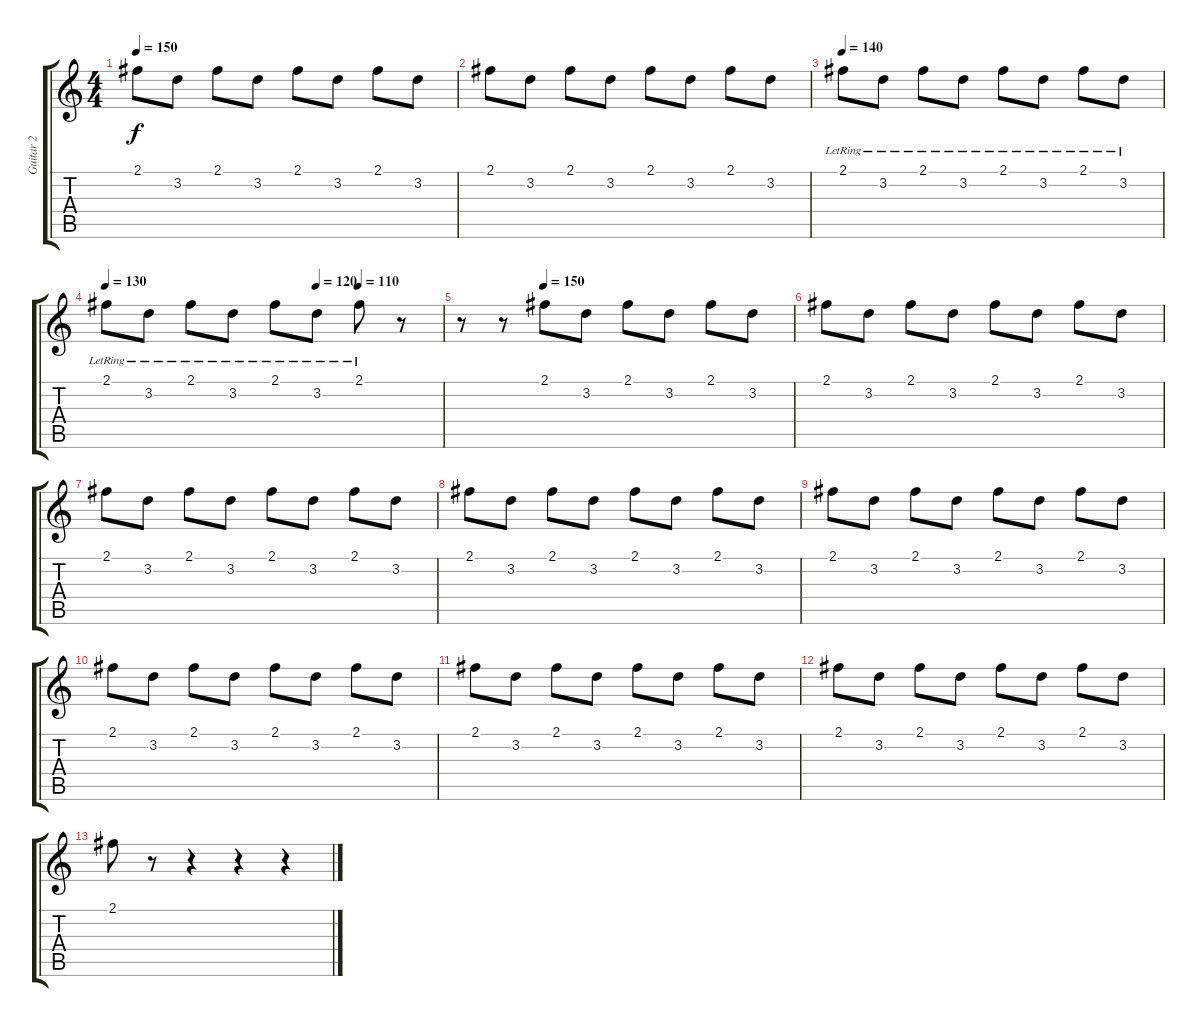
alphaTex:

\track ("Guitar 2" "Guitar 2") {instrument distortionguitar}
\staff {score tabs}
\tuning (E4 B3 G3 D3 A2 E2) {hide}
\ts (4 4)
\tempo 150
\clef g2
\ks c
2.1.8{dy f} 3.2.8 2.1.8 3.2.8 2.1.8 3.2.8 2.1.8 3.2.8 |
2.1.8 3.2.8 2.1.8 3.2.8 2.1.8 3.2.8 2.1.8 3.2.8 |
\tempo 140
2.1{lr}.8 3.2{lr}.8 2.1{lr}.8 3.2{lr}.8 2.1{lr}.8 3.2{lr}.8 2.1{lr}.8 3.2{lr}.8 |
\tempo 130
\tempo (120 0.625)
\tempo (110 0.75)
2.1{lr}.8 3.2{lr}.8 2.1{lr}.8 3.2{lr}.8 2.1{lr}.8 3.2{lr}.8 2.1{lr}.8 r.8 |
\tempo (150 0.25)
r.8 r.8 2.1.8 3.2.8 2.1.8 3.2.8 2.1.8 3.2.8 |
2.1.8 3.2.8 2.1.8 3.2.8 2.1.8 3.2.8 2.1.8 3.2.8 |
2.1.8 3.2.8 2.1.8 3.2.8 2.1.8 3.2.8 2.1.8 3.2.8 |
2.1.8 3.2.8 2.1.8 3.2.8 2.1.8 3.2.8 2.1.8 3.2.8 |
2.1.8 3.2.8 2.1.8 3.2.8 2.1.8 3.2.8 2.1.8 3.2.8 |
2.1.8 3.2.8 2.1.8 3.2.8 2.1.8 3.2.8 2.1.8 3.2.8 |
2.1.8 3.2.8 2.1.8 3.2.8 2.1.8 3.2.8 2.1.8 3.2.8 |
2.1.8 3.2.8 2.1.8 3.2.8 2.1.8 3.2.8 2.1.8 3.2.8 |
2.1.8 r.8 r.4 r.4 r.4
